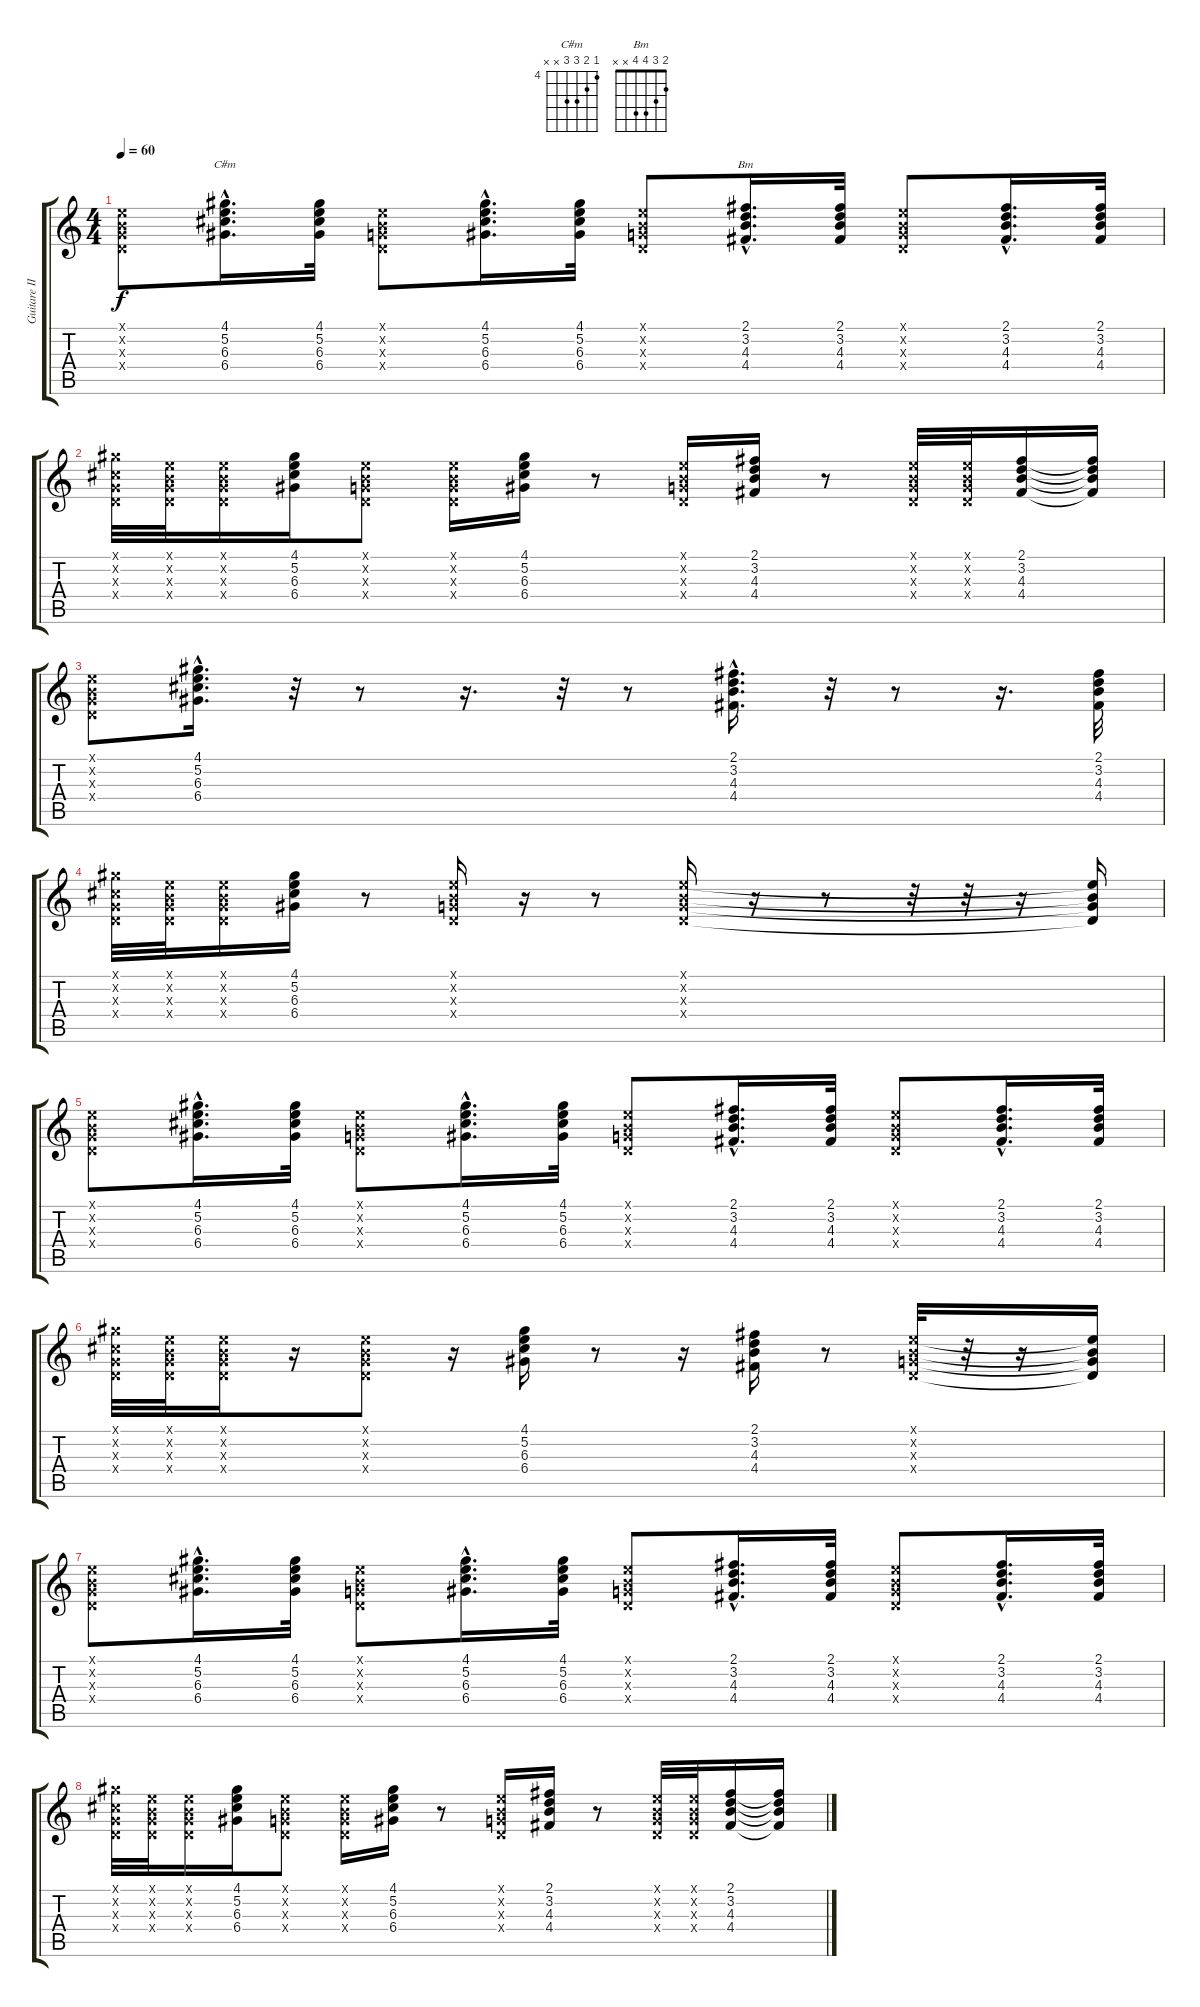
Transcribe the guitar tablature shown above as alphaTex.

\track ("Guitare II" "Guitare II") {instrument overdrivenguitar}
\staff {score tabs}
\tuning (E4 B3 G3 D3 A2 E2) {hide}
\chord ("C#m" 4 5 6 6 x x) {firstfret 4}
\chord ("Bm" 2 3 4 4 x x)
\ts (4 4)
\tempo 60
\clef g2
\ks c
(0.1{x} 0.2{x} 0.3{x} 0.4{x}).8{dy f} (4.1{hac} 5.2{hac} 6.3{hac} 6.4{hac}).16{d ch "C#m"} (4.1 5.2 6.3 6.4).32 (0.1{x} 0.2{x} 0.3{x} 0.4{x}).8 (4.1{hac} 5.2{hac} 6.3{hac} 6.4{hac}).16{d} (4.1 5.2 6.3 6.4).32 (0.1{x} 0.2{x} 0.3{x} 0.4{x}).8 (2.1{hac} 3.2{hac} 4.3{hac} 4.4{hac}).16{d ch "Bm"} (2.1 3.2 4.3 4.4).32 (0.1{x} 0.2{x} 0.3{x} 0.4{x}).8 (2.1{hac} 3.2{hac} 4.3{hac} 4.4{hac}).16{d} (2.1 3.2 4.3 4.4).32 |
(4.1{x} 2.2{x} 0.3{x} 0.4{x}).32 (0.1{x} 0.2{x} 0.3{x} 0.4{x}).32 (0.1{x} 0.2{x} 0.3{x} 0.4{x}).16 (4.1 5.2 6.3 6.4).16 (0.1{x} 0.2{x} 0.3{x} 0.4{x}).8 (0.1{x} 0.2{x} 0.3{x} 0.4{x}).16 (4.1 5.2 6.3 6.4).16 r.8 (0.1{x} 0.2{x} 0.3{x} 0.4{x}).16 (2.1 3.2 4.3 4.4).16 r.8 (0.1{x} 0.2{x} 0.3{x} 0.4{x}).32 (0.1{x} 0.2{x} 0.3{x} 0.4{x}).32 (2.1 3.2 4.3 4.4).16 (2.1{t} 3.2{t} 4.3{t} 4.4{t}).16 |
(0.1{x} 0.2{x} 0.3{x} 0.4{x}).8 (4.1{hac} 5.2{hac} 6.3{hac} 6.4{hac}).16{d} r.32 r.8 r.16{d} r.32 r.8 (2.1{hac} 3.2{hac} 4.3{hac} 4.4{hac}).16{d} r.32 r.8 r.16{d} (2.1 3.2 4.3 4.4).32 |
(4.1{x} 2.2{x} 0.3{x} 0.4{x}).32 (0.1{x} 0.2{x} 0.3{x} 0.4{x}).32 (0.1{x} 0.2{x} 0.3{x} 0.4{x}).16 (4.1 5.2 6.3 6.4).16 r.8 (0.1{x} 0.2{x} 0.3{x} 0.4{x}).16 r.16 r.8 (0.1{x} 0.2{x} 0.3{x} 0.4{x}).16 r.16 r.8 r.32 r.32 r.16 (0.1{t} 0.2{t} 0.3{t} 0.4{t}).16 |
(0.1{x} 0.2{x} 0.3{x} 0.4{x}).8 (4.1{hac} 5.2{hac} 6.3{hac} 6.4{hac}).16{d} (4.1 5.2 6.3 6.4).32 (0.1{x} 0.2{x} 0.3{x} 0.4{x}).8 (4.1{hac} 5.2{hac} 6.3{hac} 6.4{hac}).16{d} (4.1 5.2 6.3 6.4).32 (0.1{x} 0.2{x} 0.3{x} 0.4{x}).8 (2.1{hac} 3.2{hac} 4.3{hac} 4.4{hac}).16{d} (2.1 3.2 4.3 4.4).32 (0.1{x} 0.2{x} 0.3{x} 0.4{x}).8 (2.1{hac} 3.2{hac} 4.3{hac} 4.4{hac}).16{d} (2.1 3.2 4.3 4.4).32 |
(4.1{x} 2.2{x} 0.3{x} 0.4{x}).32 (0.1{x} 0.2{x} 0.3{x} 0.4{x}).32 (0.1{x} 0.2{x} 0.3{x} 0.4{x}).16 r.16 (0.1{x} 0.2{x} 0.3{x} 0.4{x}).8 r.16 (4.1 5.2 6.3 6.4).16 r.8 r.16 (2.1 3.2 4.3 4.4).16 r.8 (0.1{x} 0.2{x} 0.3{x} 0.4{x}).32 r.32 r.16 (0.1{t} 0.2{t} 0.3{t} 0.4{t}).16 |
(0.1{x} 0.2{x} 0.3{x} 0.4{x}).8 (4.1{hac} 5.2{hac} 6.3{hac} 6.4{hac}).16{d} (4.1 5.2 6.3 6.4).32 (0.1{x} 0.2{x} 0.3{x} 0.4{x}).8 (4.1{hac} 5.2{hac} 6.3{hac} 6.4{hac}).16{d} (4.1 5.2 6.3 6.4).32 (0.1{x} 0.2{x} 0.3{x} 0.4{x}).8 (2.1{hac} 3.2{hac} 4.3{hac} 4.4{hac}).16{d} (2.1 3.2 4.3 4.4).32 (0.1{x} 0.2{x} 0.3{x} 0.4{x}).8 (2.1{hac} 3.2{hac} 4.3{hac} 4.4{hac}).16{d} (2.1 3.2 4.3 4.4).32 |
(4.1{x} 2.2{x} 0.3{x} 0.4{x}).32 (0.1{x} 0.2{x} 0.3{x} 0.4{x}).32 (0.1{x} 0.2{x} 0.3{x} 0.4{x}).16 (4.1 5.2 6.3 6.4).16 (0.1{x} 0.2{x} 0.3{x} 0.4{x}).8 (0.1{x} 0.2{x} 0.3{x} 0.4{x}).16 (4.1 5.2 6.3 6.4).16 r.8 (0.1{x} 0.2{x} 0.3{x} 0.4{x}).16 (2.1 3.2 4.3 4.4).16 r.8 (0.1{x} 0.2{x} 0.3{x} 0.4{x}).32 (0.1{x} 0.2{x} 0.3{x} 0.4{x}).32 (2.1 3.2 4.3 4.4).16 (2.1{t} 3.2{t} 4.3{t} 4.4{t}).16
